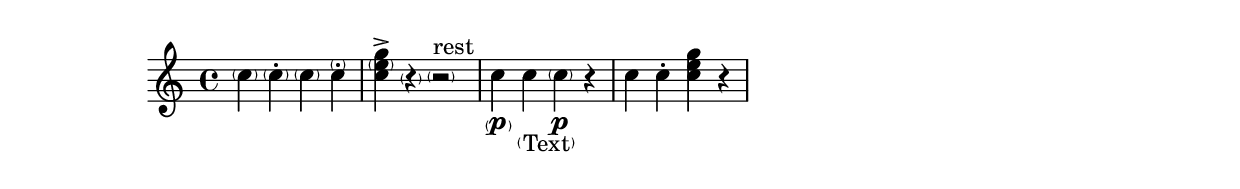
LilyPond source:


\header {
  texidoc = "The parenthesize function should also work on single notes (not inside chords), rests and on whole chords (each note of the chord is parenthesized). Also, parenthesizing articulations, dynamics and text markup is possible. On all other music expressions, parenthesize does not have an effect.

  Measure 1: Three parenthesized notes (staccato not parenthesized), one note with staccato in parentheses; Measure 2: Chord and two rests in parentheses (accent and markup not); Measure 3: note (no parentheses) with \p in parentheses, with text in parentheses, and note in parentheses with p not in parentheses, rest (no parentheses); Measure 4: shows that \parenthesize does not apply to other expressions like SequentialMusic"
}


\paper {
  ragged-right = ##t
}

\version "2.12.0"


\relative c'' {
  % parentheses on single notes (with articulations), inside chord and articulation
  \parenthesize c \parenthesize c-. <\parenthesize c> c-\parenthesize-. |
  % parenthesized rests and whole chords
  \parenthesize <c e g>4-> \parenthesize r \parenthesize r2^"rest" |
  % parenthesizing dynamics and text markup
  c4-\parenthesize\p c-\parenthesize-"Text" \parenthesize c\p r4 |
  % parenthesizing other music expressions does nothing
  \parenthesize {c4 c-. <c e g> r} \parenthesize|
}
